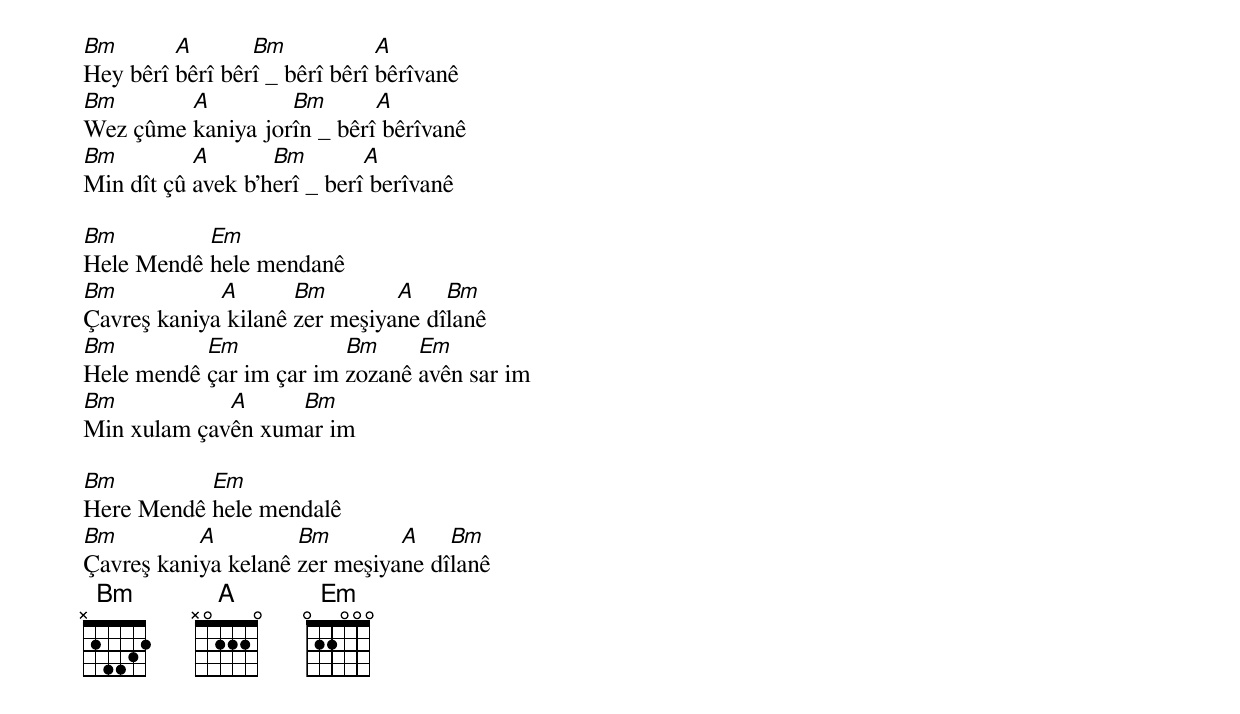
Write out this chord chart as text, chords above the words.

Bm       A       Bm            A
Hey bêrî bêrî bêrî _ bêrî bêrî bêrîvanê
Bm       A         Bm       A
Wez çûme kaniya jorîn _ bêrî bêrîvanê
Bm         A       Bm        A
Min dît çû avek b'herî _ berî berîvanê

Bm         Em
Hele Mendê hele mendanê
Bm           A       Bm        A    Bm
Çavreş kaniya kilanê zer meşiyane dîlanê
Bm         Em            Bm     Em
Hele mendê çar im çar im zozanê avên sar im
Bm           A     Bm
Min xulam çavên xumar im

Bm         Em
Here Mendê hele mendalê
Bm         A         Bm        A    Bm
Çavreş kaniya kelanê zer meşiyane dîlanê
